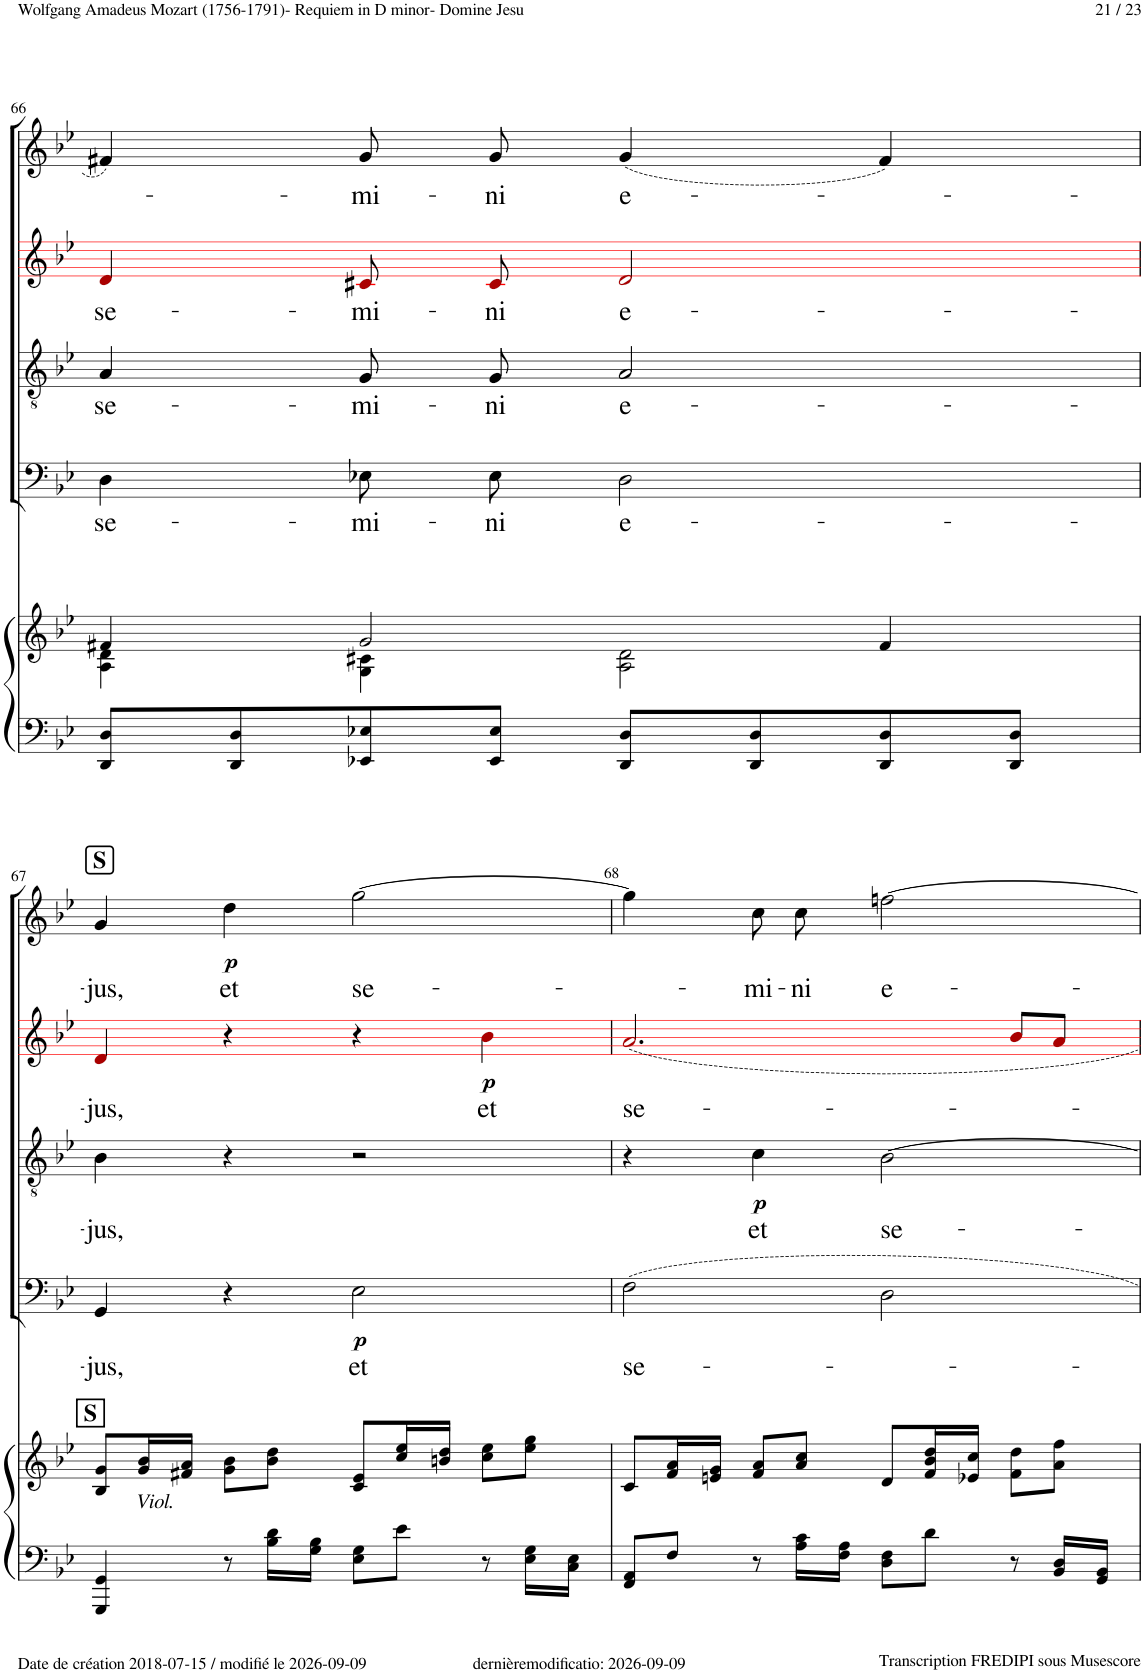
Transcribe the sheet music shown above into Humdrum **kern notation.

**kern	**kern	**kern	**text	**dynam	**kern	**text	**dynam	**kern	**text	**dynam	**kern	**text	**dynam
*part5	*part5	*part4	*part4	*part4	*part3	*part3	*part3	*part2	*part2	*part2	*part1	*part1	*part1
*staff6	*staff5	*staff4	*staff4	*staff4	*staff3	*staff3	*staff3	*staff2	*staff2	*staff2	*staff1	*staff1	*staff1
*I"Piano	*	*I"Bass	*	*	*I"Tenor	*	*	*I"Alto	*	*	*I"Soprano	*	*
*I'Pno	*	*	*	*	*	*	*	*	*	*	*	*	*
!!LO:PB:g=z
*clefF4	*clefG2	*clefF4	*	*	*clefGv2	*	*	*clefG2	*	*	*clefG2	*	*
*	*	*	*	*	*	*	*	*ITrd1c2	*	*	*	*	*
*k[b-e-]	*k[b-e-]	*k[b-e-]	*	*	*k[b-e-]	*	*	*k[b-e-]	*	*	*k[b-e-]	*	*
*M4/4	*M4/4	*M4/4	*	*	*M4/4	*	*	*M4/4	*	*	*M4/4	*	*
*met(c)	*met(c)	*met(c)	*	*	*met(c)	*	*	*met(c)	*	*	*met(c)	*	*
=66	=66	=66	=66	=66	=66	=66	=66	=66	=66	=66	=66	=66	=66
*	*^	*	*	*	*	*	*	*	*	*	*	*	*
!	!	!	!	!LO:LY:b	!	!	!LO:LY:b	!	!	!LO:LY:b	!	!	!	!
8DD/ 8D/L	4f#X/	4A\ 4d\	4D!\	se-	.	4A!/	se-	.	4d!i/	se-	.	4f#X!/	.	.
8DD/ 8D/	.	.	.	.	.	.	.	.	.	.	.	.	.	.
!	!	!	!	!LO:LY:b	!	!	!LO:LY:b	!	!	!LO:LY:b	!	!	!LO:LY:b	!
8EE-X/ 8E-X/	2g/	4G\ 4c#X\	8E-X!\L	-mi-	.	8G!/L	-mi-	.	8c#X!i/	-mi-	.	8g!/L	-mi-	.
!	!	!	!	!LO:LY:b	!	!	!LO:LY:b	!	!	!LO:LY:b	!	!	!LO:LY:b	!
8EE-/ 8E-/J	.	.	8E-!\J	-ni	.	8G!/J	-ni	.	8c#!i/	-ni	.	8g!/J	-ni	.
!	!	!	!	!LO:LY:b	!	!	!LO:LY:b	!	!	!LO:LY:b	!	!	!LO:LY:b	!
8DD/ 8D/L	.	2A\ 2d\	2D!\	e-	.	2A!/	e-	.	2d!i/	e-	.	(4g!/	e-	.
8DD/ 8D/	.	.	.	.	.	.	.	.	.	.	.	.	.	.
8DD/ 8D/	4f#/	.	.	.	.	.	.	.	.	.	.	4f#!/)	.	.
8DD/ 8D/J	.	.	.	.	.	.	.	.	.	.	.	.	.	.
*	*v	*v	*	*	*	*	*	*	*	*	*	*	*	*
!!LO:LB:g=z
!!LO:REH:place=s1:a:B:cj:fs=14:t=S
=67	=67	=67	=67	=67	=67	=67	=67	=67	=67	=67	=67	=67	=67
!	!LO:TX:a:B:t=S	!	!	!	!	!	!	!	!	!	!	!	!
!	!	!	!LO:LY:b	!	!	!LO:LY:b	!	!	!LO:LY:b	!	!	!LO:LY:b	!
4GGG/ 4GG/	8B-/ 8g/L	4GG!/	-jus,	.	4B-!\	-jus,	.	4d!i/	-jus,	.	4g!/	-jus,	.
!	!LO:TX:b:i:t=Viol.	!	!	!	!	!	!	!	!	!	!	!	!
.	16g/ 16b-/L	.	.	.	.	.	.	.	.	.	.	.	.
.	16f#X/ 16a/JJ	.	.	.	.	.	.	.	.	.	.	.	.
!	!	!	!	!	!	!	!	!	!	!	!	!LO:LY:b	!LO:DY:b
8r	8g\ 8b-\L	4r	.	.	4r	.	.	4r	.	.	4dd!\	et	p
16B-\ 16d\LL	8b-\ 8dd\J	.	.	.	.	.	.	.	.	.	.	.	.
16G\ 16B-\JJ	.	.	.	.	.	.	.	.	.	.	.	.	.
!	!	!	!LO:LY:b	!LO:DY:b	!	!	!	!	!	!	!	!LO:LY:b	!
8E-\ 8G\L	8c/ 8e-/L	2E-!\	et	p	2r	.	.	4r	.	.	[2gg!\	se-	.
8e-\J	16cc/ 16ee-/L	.	.	.	.	.	.	.	.	.	.	.	.
.	16bn/ 16dd/JJ	.	.	.	.	.	.	.	.	.	.	.	.
!	!	!	!	!	!	!	!	!	!LO:LY:b	!LO:DY:b	!	!	!
8r	8cc\ 8ee-\L	.	.	.	.	.	.	4b-!i\	et	p	.	.	.
16E-\ 16G\LL	8ee-\ 8gg\J	.	.	.	.	.	.	.	.	.	.	.	.
16C\ 16E-\JJ	.	.	.	.	.	.	.	.	.	.	.	.	.
=68	=68	=68	=68	=68	=68	=68	=68	=68	=68	=68	=68	=68	=68
!	!	!	!LO:LY:b	!	!	!	!	!	!LO:LY:b	!	!	!	!
8FF/ 8AA/L	8c/L	2F!\	se-	.	4r	.	.	2.a!i/	se-	.	4gg!\]	.	.
8F/J	16f/ 16a/L	.	.	.	.	.	.	.	.	.	.	.	.
.	16en/ 16g/JJ	.	.	.	.	.	.	.	.	.	.	.	.
!	!	!	!	!	!	!LO:LY:b	!LO:DY:b	!	!	!	!	!LO:LY:b	!
8r	8f/ 8a/L	.	.	.	4c!\	et	p	.	.	.	8cc!\L	-mi-	.
!	!	!	!	!	!	!	!	!	!	!	!	!LO:LY:b	!
16A\ 16c\LL	8a/ 8cc/J	.	.	.	.	.	.	.	.	.	8cc!\J	-ni	.
16F\ 16A\JJ	.	.	.	.	.	.	.	.	.	.	.	.	.
!	!	!	!	!	!	!LO:LY:b	!	!	!	!	!	!LO:LY:b	!
8D\ 8F\L	8d/L	2D!\	.	.	[2B-!\	se-	.	.	.	.	[2ffn!\	e-	.
8d\J	16f/ 16b-/ 16dd/L	.	.	.	.	.	.	.	.	.	.	.	.
.	16e-X/ 16cc/JJ	.	.	.	.	.	.	.	.	.	.	.	.
8r	8f\ 8dd\L	.	.	.	.	.	.	8b-!i/L	.	.	.	.	.
16BB-/ 16D/LL	8a\ 8ff\J	.	.	.	.	.	.	8a!i/J	.	.	.	.	.
16GG/ 16BB-/JJ	.	.	.	.	.	.	.	.	.	.	.	.	.
=	=	=	=	=	=	=	=	=	=	=	=	=	=
*-	*-	*-	*-	*-	*-	*-	*-	*-	*-	*-	*-	*-	*-
